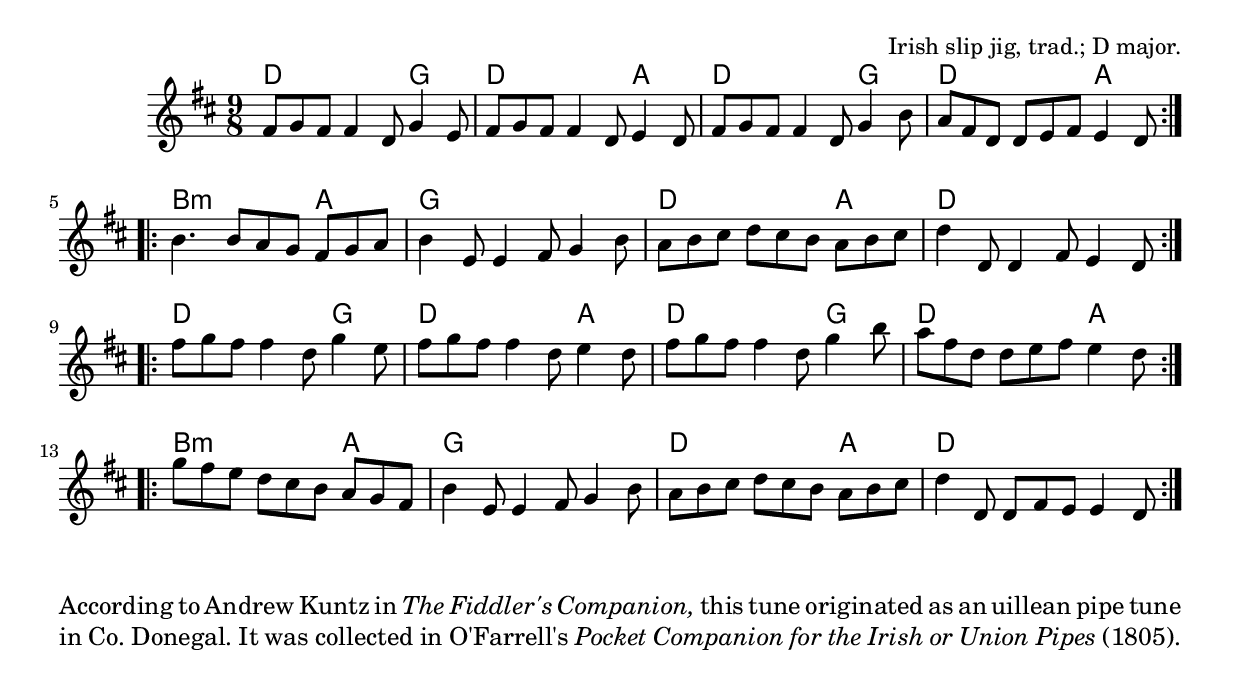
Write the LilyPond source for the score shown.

\version "2.18.2"
\include "util.ly"

\tocItem \markup "The Foxhunter's Jig"

\score {
  <<
    \relative fis' {
      \time 9/8
      \key d \major

      \repeat volta 2 {
        fis8 g fis fis4 d8 g4 e8 |
        fis8 g fis fis4 d8 e4 d8 |
        fis8 g fis fis4 d8 g4 b8 |
        a8 fis d d e fis e4 d8 |
      }

      \repeat volta 2 {
        b'4. b8 a g fis g a |
        b4 e,8 e4 fis8 g4 b8 |
        a8 b cis d cis b a b cis |
        d4 d,8 d4 fis8 e4 d8 |
      }

      \repeat volta 2 {
        fis'8 g fis fis4 d8 g4 e8 |
        fis8 g fis fis4 d8 e4 d8 |
        fis8 g fis fis4 d8 g4 b8 |
        a8 fis d d e fis e4 d8 |
      }

      \repeat volta 2 {
        g8 fis e d cis b a g fis |
        b4 e,8 e4 fis8 g4 b8 |
        a b cis d cis b a b cis |
        d4 d,8 d fis e e4 d8 |
      }
    }

    \new ChordNames {
      \chordmode {
        \time 9/8
        \set chordChanges = ##t

        \repeat volta 2 {
          d4. d4. g4. |
          d4. d4. a4. |
          d4. d4. g4. |
          d4. d4. a4. |
        }

        \repeat volta 2 {
          b4.:m b4.:m a4. |
          g4. g4. g4. |
          d4. d4. a4. |
          d4. d4. d4. |
        }

        \repeat volta 2 {
          d4. d4. g4. |
          d4. d4. a4. |
          d4. d4. g4. |
          d4. d4. a4. |
        }

        \repeat volta 2 {
          b4.:m b4.:m a4. |
          g4. g4. g4. |
          d4. d4. a4. |
          d4. d4. d4. |
        }
      }
    }
  >>

  \header {
    title = "The Foxhunter's Jig"
    opus = "Irish slip jig, trad.; D major."
  }
}

\markuplist {
  \paragraph {
    According to Andrew Kuntz in \italic {The Fiddler's Companion,} this tune originated
    as an uillean pipe tune in Co. Donegal.  It was collected in O'Farrell's
    \italic {Pocket Companion for the Irish or Union Pipes} (1805).
  }
}